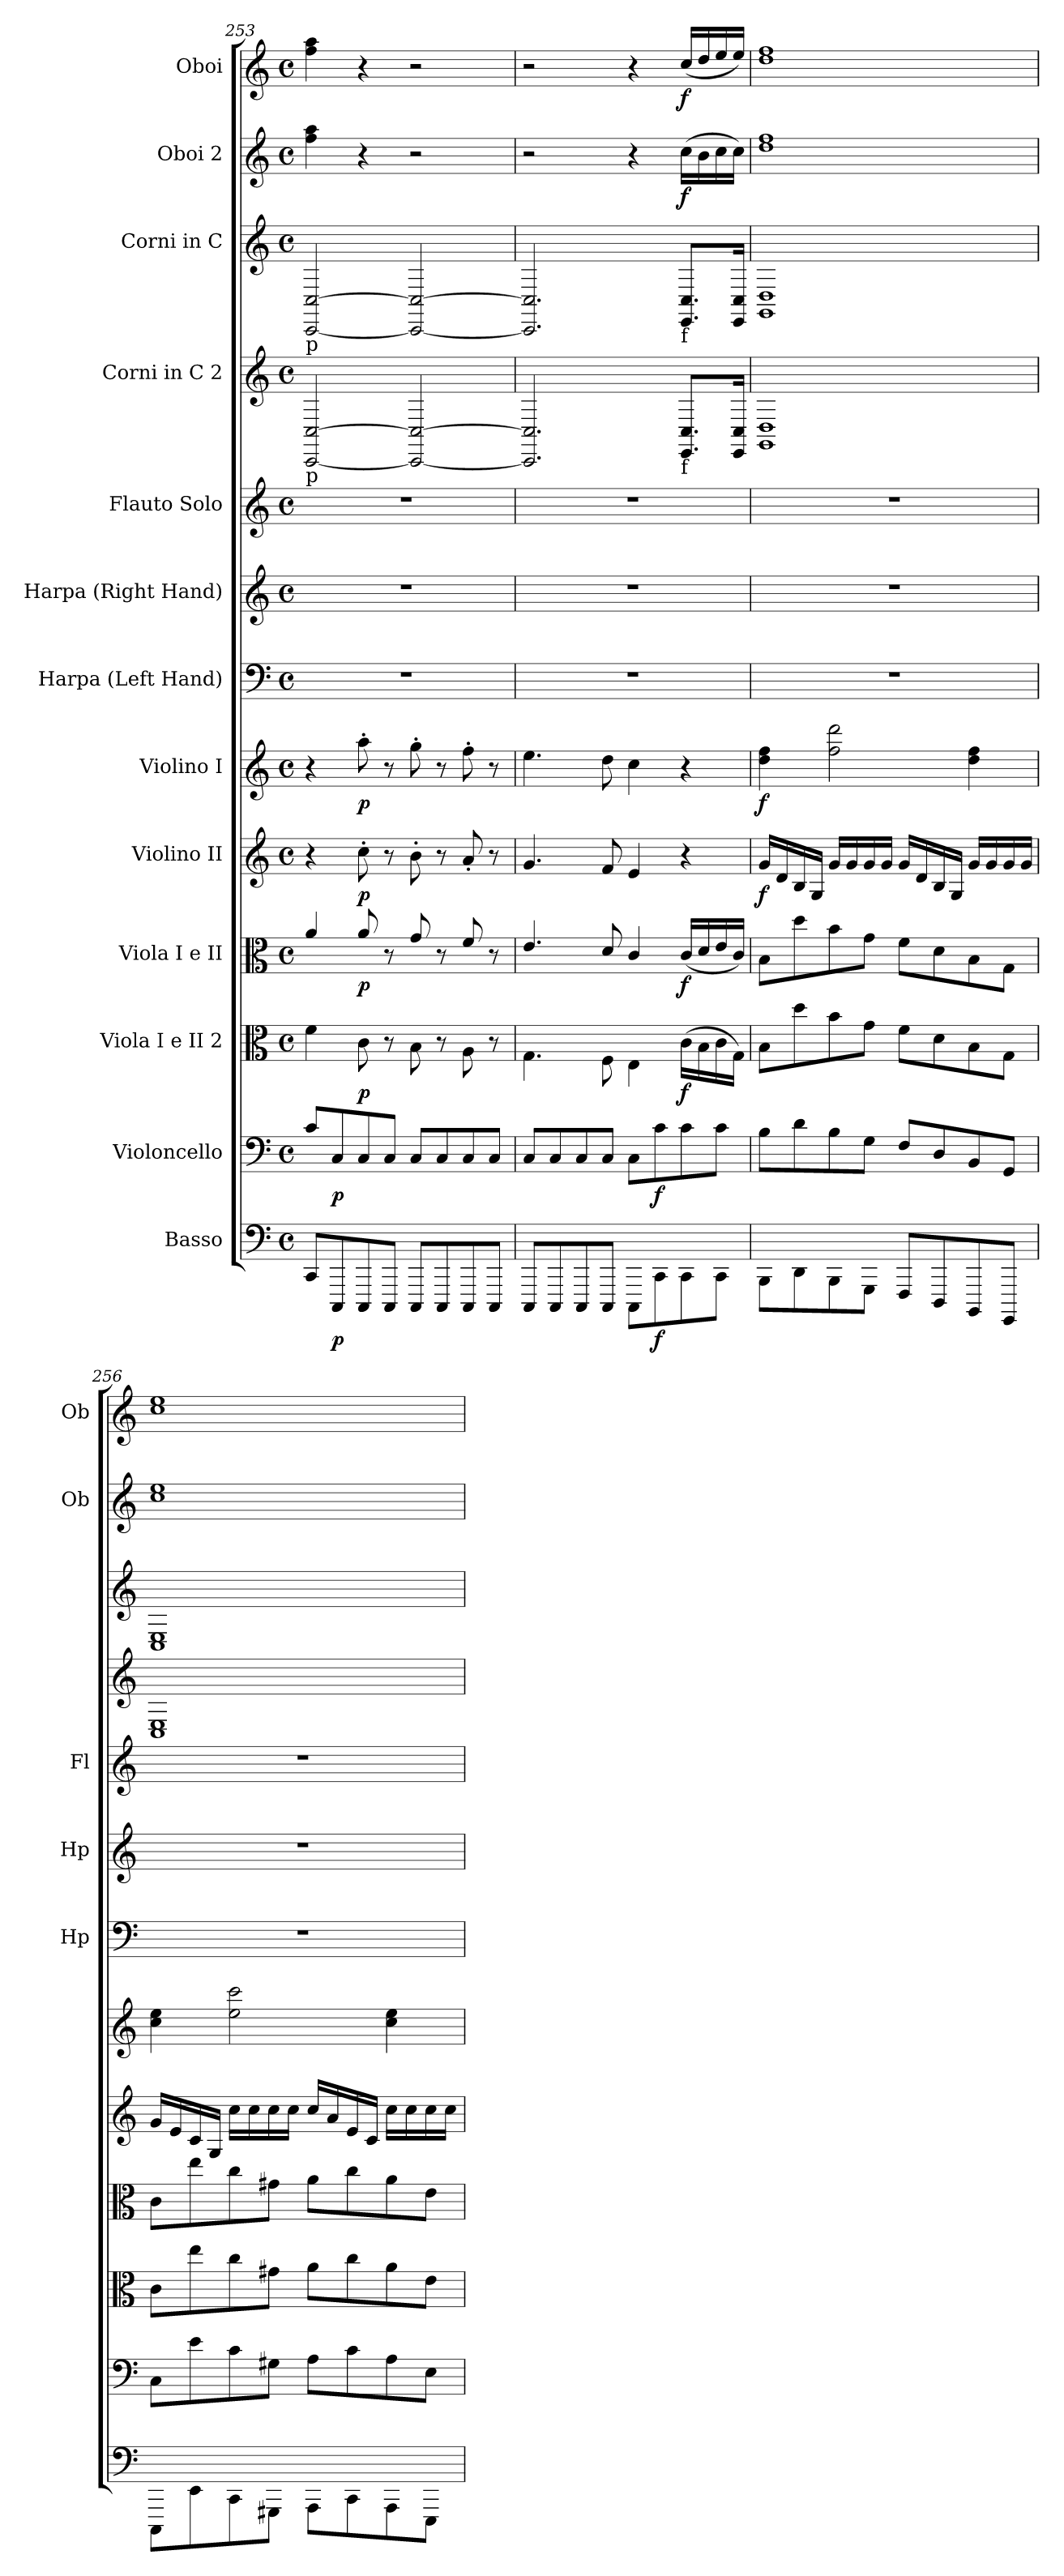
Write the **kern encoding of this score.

**kern	**dynam	**kern	**dynam	**kern	**dynam	**kern	**dynam	**kern	**dynam	**kern	**dynam	**kern	**kern	**kern	**kern	**kern	**kern	**dynam	**kern	**dynam
*part13	*part13	*part12	*part12	*part11	*part11	*part10	*part10	*part9	*part9	*part8	*part8	*part7	*part6	*part5	*part4	*part3	*part2	*part2	*part1	*part1
*staff13	*staff13	*staff12	*staff12	*staff11	*staff11	*staff10	*staff10	*staff9	*staff9	*staff8	*staff8	*staff7	*staff6	*staff5	*staff4	*staff3	*staff2	*staff2	*staff1	*staff1
*I"Basso	*	*I"Violoncello	*	*I"Viola I e II 2	*	*I"Viola I e II	*	*I"Violino II	*	*I"Violino I	*	*I"Harpa (Left Hand)	*I"Harpa (Right Hand)	*I"Flauto Solo	*I"Corni in C 2	*I"Corni in C	*I"Oboi 2	*	*I"Oboi	*
*	*	*	*	*	*	*	*	*	*	*	*	*I'Hp	*I'Hp	*I'Fl	*	*	*I'Ob	*	*I'Ob	*
*clefF4	*	*clefF4	*	*clefC3	*	*clefC3	*	*clefG2	*	*clefG2	*	*clefF4	*clefG2	*clefG2	*clefG2	*clefG2	*clefG2	*	*clefG2	*
*ITrd0c12	*	*	*	*	*	*	*	*	*	*	*	*	*	*	*ITrd0c12	*ITrd0c12	*	*	*	*
*k[]	*	*k[]	*	*k[]	*	*k[]	*	*k[]	*	*k[]	*	*k[]	*k[]	*k[]	*k[]	*k[]	*k[]	*	*k[]	*
*C:	*	*C:	*	*C:	*	*C:	*	*C:	*	*C:	*	*C:	*C:	*C:	*C:	*C:	*C:	*	*C:	*
*M4/4	*	*M4/4	*	*M4/4	*	*M4/4	*	*M4/4	*	*M4/4	*	*M4/4	*M4/4	*M4/4	*M4/4	*M4/4	*M4/4	*	*M4/4	*
*met(c)	*	*met(c)	*	*met(c)	*	*met(c)	*	*met(c)	*	*met(c)	*	*met(c)	*met(c)	*met(c)	*met(c)	*met(c)	*met(c)	*	*met(c)	*
=253	=253	=253	=253	=253	=253	=253	=253	=253	=253	=253	=253	=253	=253	=253	=253	=253	=253	=253	=253	=253
!	!	!	!	!	!	!	!	!	!	!	!	!	!	!	!	!LO:TX:b:t=p	!	!	!	!
!	!	!	!	!	!	!	!	!	!	!	!	!	!	!	!LO:TX:b:t=p	!	!	!	!	!
8CC/L	.	8c/L	.	4f\	.	4a/	.	4r	.	4r	.	1r	1r	1r	[2CC/ [2C/	[2CC/ [2C/	4ff\ 4aa\	.	4ff\ 4aa\	.
!	!LO:DY:b	!	!LO:DY:b	!	!	!	!	!	!	!	!	!	!	!	!	!	!	!	!	!
8CCC/	p	8C/	p	.	.	.	.	.	.	.	.	.	.	.	.	.	.	.	.	.
!	!	!	!	!	!LO:DY:b	!	!LO:DY:b	!	!LO:DY:b	!	!LO:DY:b	!	!	!	!	!	!	!	!	!
8CCC/	.	8C/	.	8c\	p	8a/	p	8cc'\	p	8aa'\	p	.	.	.	.	.	4r	.	4r	.
8CCC/J	.	8C/J	.	8r	.	8r	.	8r	.	8r	.	.	.	.	.	.	.	.	.	.
8CCC/L	.	8C/L	.	8B\	.	8g/	.	8b'\	.	8gg'\	.	.	.	.	2CC/_ 2C/_	2CC/_ 2C/_	2r	.	2r	.
8CCC/	.	8C/	.	8r	.	8r	.	8r	.	8r	.	.	.	.	.	.	.	.	.	.
8CCC/	.	8C/	.	8A\	.	8f/	.	8a'/	.	8ff'\	.	.	.	.	.	.	.	.	.	.
8CCC/J	.	8C/J	.	8r	.	8r	.	8r	.	8r	.	.	.	.	.	.	.	.	.	.
!!LO:PB:g=z
=254	=254	=254	=254	=254	=254	=254	=254	=254	=254	=254	=254	=254	=254	=254	=254	=254	=254	=254	=254	=254
8CCC/L	.	8C/L	.	4.G\	.	4.e/	.	4.g/	.	4.ee\	.	1r	1r	1r	2.CC/] 2.C/]	2.CC/] 2.C/]	2r	.	2r	.
8CCC/	.	8C/	.	.	.	.	.	.	.	.	.	.	.	.	.	.	.	.	.	.
8CCC/	.	8C/	.	.	.	.	.	.	.	.	.	.	.	.	.	.	.	.	.	.
8CCC/J	.	8C/J	.	8F\	.	8d/	.	8f/	.	8dd\	.	.	.	.	.	.	.	.	.	.
8CCC\L	.	8C\L	.	4E\	.	4c/	.	4e/	.	4cc\	.	.	.	.	.	.	4r	.	4r	.
!	!LO:DY:b	!	!LO:DY:b	!	!	!	!	!	!	!	!	!	!	!	!	!	!	!	!	!
8CC\	f	8c\	f	.	.	.	.	.	.	.	.	.	.	.	.	.	.	.	.	.
!	!	!	!	!	!	!	!	!	!	!	!	!	!	!	!	!LO:TX:b:t=f	!	!	!	!
!	!	!	!	!	!	!	!	!	!	!	!	!	!	!	!LO:TX:b:t=f	!	!	!	!	!
!	!	!	!	!	!LO:DY:b	!	!LO:DY:b	!	!	!	!	!	!	!	!	!	!	!LO:DY:b	!	!LO:DY:b
8CC\	.	8c\	.	(16c\LL	f	(16c/LL	f	4r	.	4r	.	.	.	.	8.EE/ 8.C/L	8.EE/ 8.C/L	(16cc\LL	f	(16cc/LL	f
.	.	.	.	16B\	.	16d/	.	.	.	.	.	.	.	.	.	.	16b\	.	16dd/	.
8CC\J	.	8c\J	.	16c\	.	16e/	.	.	.	.	.	.	.	.	.	.	16cc\	.	16ee/	.
.	.	.	.	16G\JJ)	.	16c/JJ)	.	.	.	.	.	.	.	.	16EE/ 16C/Jk	16EE/ 16C/Jk	16cc\JJ)	.	16ee/JJ)	.
=255	=255	=255	=255	=255	=255	=255	=255	=255	=255	=255	=255	=255	=255	=255	=255	=255	=255	=255	=255	=255
!	!	!	!	!	!	!	!	!	!LO:DY:b	!	!LO:DY:b	!	!	!	!	!	!	!	!	!
8BBB\L	.	8B\L	.	8B\L	.	8B\L	.	16g/LL	f	4dd\ 4ff\	f	1r	1r	1r	1GG 1D	1GG 1D	1dd 1ff	.	1dd 1ff	.
.	.	.	.	.	.	.	.	16d/	.	.	.	.	.	.	.	.	.	.	.	.
8DD\	.	8d\	.	8dd\	.	8dd\	.	16B/	.	.	.	.	.	.	.	.	.	.	.	.
.	.	.	.	.	.	.	.	16G/JJ	.	.	.	.	.	.	.	.	.	.	.	.
8BBB\	.	8B\	.	8b\	.	8b\	.	16g/LL	.	2ff\ 2ddd\	.	.	.	.	.	.	.	.	.	.
.	.	.	.	.	.	.	.	16g/	.	.	.	.	.	.	.	.	.	.	.	.
8GGG\J	.	8G\J	.	8g\J	.	8g\J	.	16g/	.	.	.	.	.	.	.	.	.	.	.	.
.	.	.	.	.	.	.	.	16g/JJ	.	.	.	.	.	.	.	.	.	.	.	.
8FFF/L	.	8F/L	.	8f\L	.	8f\L	.	16g/LL	.	.	.	.	.	.	.	.	.	.	.	.
.	.	.	.	.	.	.	.	16d/	.	.	.	.	.	.	.	.	.	.	.	.
8DDD/	.	8D/	.	8d\	.	8d\	.	16B/	.	.	.	.	.	.	.	.	.	.	.	.
.	.	.	.	.	.	.	.	16G/JJ	.	.	.	.	.	.	.	.	.	.	.	.
8BBBB/	.	8BB/	.	8B\	.	8B\	.	16g/LL	.	4dd\ 4ff\	.	.	.	.	.	.	.	.	.	.
.	.	.	.	.	.	.	.	16g/	.	.	.	.	.	.	.	.	.	.	.	.
8GGGG/J	.	8GG/J	.	8G\J	.	8G\J	.	16g/	.	.	.	.	.	.	.	.	.	.	.	.
.	.	.	.	.	.	.	.	16g/JJ	.	.	.	.	.	.	.	.	.	.	.	.
=256	=256	=256	=256	=256	=256	=256	=256	=256	=256	=256	=256	=256	=256	=256	=256	=256	=256	=256	=256	=256
8CCC\L	.	8C\L	.	8c\L	.	8c\L	.	16g/LL	.	4cc\ 4ee\	.	1r	1r	1r	1C 1E	1C 1E	1cc 1ee	.	1cc 1ee	.
.	.	.	.	.	.	.	.	16e/	.	.	.	.	.	.	.	.	.	.	.	.
8EE\	.	8e\	.	8ee\	.	8ee\	.	16c/	.	.	.	.	.	.	.	.	.	.	.	.
.	.	.	.	.	.	.	.	16G/JJ	.	.	.	.	.	.	.	.	.	.	.	.
8CC\	.	8c\	.	8cc\	.	8cc\	.	16cc\LL	.	2ee\ 2ccc\	.	.	.	.	.	.	.	.	.	.
.	.	.	.	.	.	.	.	16cc\	.	.	.	.	.	.	.	.	.	.	.	.
8GGG#X\J	.	8G#X\J	.	8g#X\J	.	8g#X\J	.	16cc\	.	.	.	.	.	.	.	.	.	.	.	.
.	.	.	.	.	.	.	.	16cc\JJ	.	.	.	.	.	.	.	.	.	.	.	.
8AAA\L	.	8A\L	.	8a\L	.	8a\L	.	16cc/LL	.	.	.	.	.	.	.	.	.	.	.	.
.	.	.	.	.	.	.	.	16a/	.	.	.	.	.	.	.	.	.	.	.	.
8CC\	.	8c\	.	8cc\	.	8cc\	.	16e/	.	.	.	.	.	.	.	.	.	.	.	.
.	.	.	.	.	.	.	.	16c/JJ	.	.	.	.	.	.	.	.	.	.	.	.
8AAA\	.	8A\	.	8a\	.	8a\	.	16cc\LL	.	4cc\ 4ee\	.	.	.	.	.	.	.	.	.	.
.	.	.	.	.	.	.	.	16cc\	.	.	.	.	.	.	.	.	.	.	.	.
8EEE\J	.	8E\J	.	8e\J	.	8e\J	.	16cc\	.	.	.	.	.	.	.	.	.	.	.	.
.	.	.	.	.	.	.	.	16cc\JJ	.	.	.	.	.	.	.	.	.	.	.	.
=	=	=	=	=	=	=	=	=	=	=	=	=	=	=	=	=	=	=	=	=
*-	*-	*-	*-	*-	*-	*-	*-	*-	*-	*-	*-	*-	*-	*-	*-	*-	*-	*-	*-	*-
